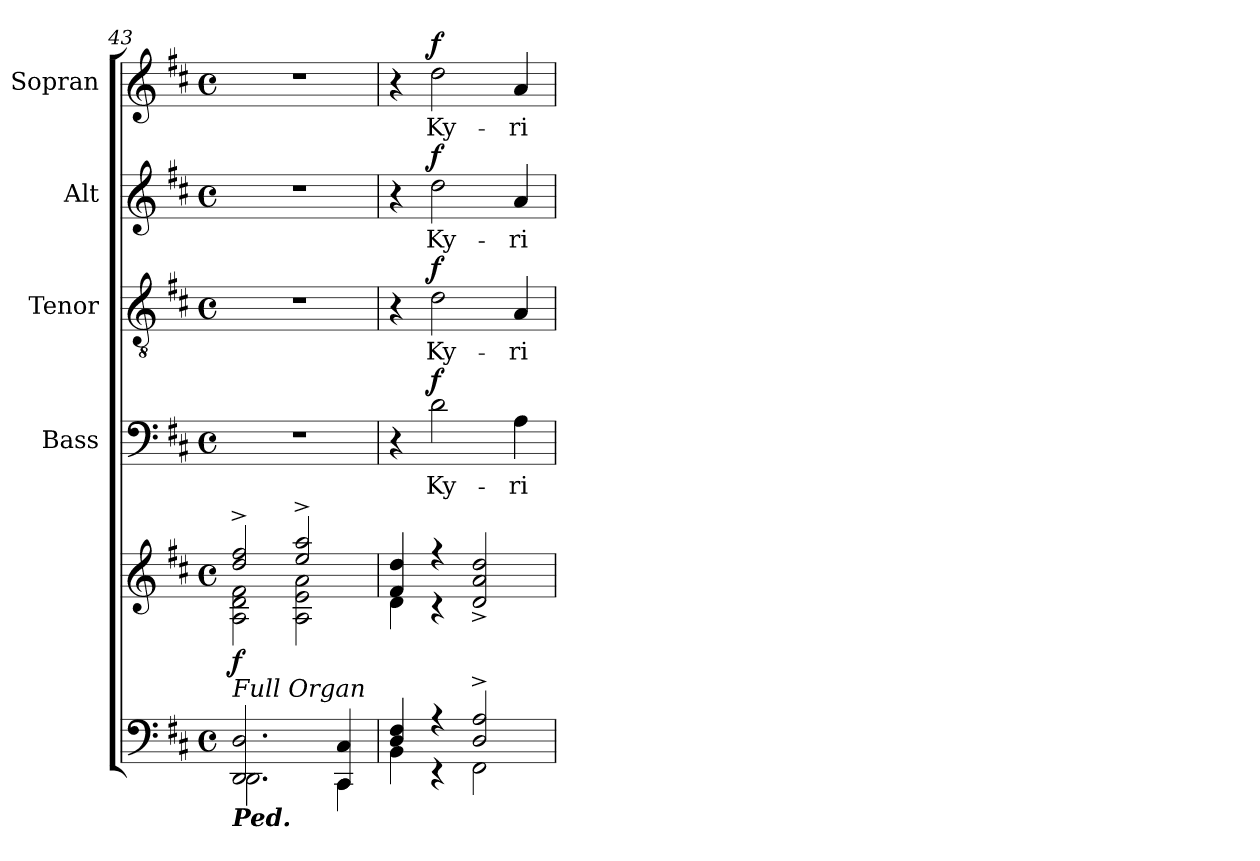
**kern	**kern	**dynam	**kern	**text	**dynam	**kern	**text	**dynam	**kern	**text	**dynam	**kern	**text	**dynam
*part5	*part5	*part5	*part4	*part4	*part4	*part3	*part3	*part3	*part2	*part2	*part2	*part1	*part1	*part1
*staff6	*staff5	*staff5/6	*staff4	*staff4	*staff4	*staff3	*staff3	*staff3	*staff2	*staff2	*staff2	*staff1	*staff1	*staff1
*	*	*	*I"Bass	*	*	*I"Tenor	*	*	*I"Alt	*	*	*I"Sopran	*	*
*	*	*	*I'B.	*	*	*I'T.	*	*	*I'A.	*	*	*I'S.	*	*
*clefF4	*clefG2	*	*clefF4	*	*	*clefGv2	*	*	*clefG2	*	*	*clefG2	*	*
*k[f#c#]	*k[f#c#]	*	*k[f#c#]	*	*	*k[f#c#]	*	*	*k[f#c#]	*	*	*k[f#c#]	*	*
*D:	*D:	*	*D:	*	*	*D:	*	*	*D:	*	*	*D:	*	*
*M4/4	*M4/4	*	*M4/4	*	*	*M4/4	*	*	*M4/4	*	*	*M4/4	*	*
*met(c)	*met(c)	*	*met(c)	*	*	*met(c)	*	*	*met(c)	*	*	*met(c)	*	*
=43	=43	=43	=43	=43	=43	=43	=43	=43	=43	=43	=43	=43	=43	=43
*^	*^	*	*	*	*	*	*	*	*	*	*	*	*	*
!	!	!LO:TX:b:i:t=Full Organ	!	!	!	!	!	!	!	!	!	!	!	!	!	!
!LO:TX:b:Bi:t=Ped.	!	!	!	!	!	!	!	!	!	!	!	!	!	!	!	!
!	!	!	!	!LO:DY:b	!	!	!	!	!	!	!	!	!	!	!	!
2.DD/ 2.D/	2.DD\	2dd/^> 2ff#/^>	2A\ 2d\ 2f#\	f	1r	.	.	1r	.	.	1r	.	.	1r	.	.
.	.	2ee/^> 2aa/^>	2A\ 2e\ 2a\	.	.	.	.	.	.	.	.	.	.	.	.	.
4CC#/ 4C#/	4CC#\	.	.	.	.	.	.	.	.	.	.	.	.	.	.	.
=44	=44	=44	=44	=44	=44	=44	=44	=44	=44	=44	=44	=44	=44	=44	=44	=44
4D/ 4F#/	4BB\	4f#/ 4dd/	4d\	.	4r	.	.	4r	.	.	4r	.	.	4r	.	.
!	!	!	!	!	!	!LO:LY:b	!LO:DY:a	!	!LO:LY:b	!LO:DY:a	!	!LO:LY:b	!LO:DY:a	!	!LO:LY:b	!LO:DY:a
4r	4r	4r	4r	.	2d\	Ky-	f	2d\	Ky-	f	2dd\	Ky-	f	2dd\	Ky-	f
2D/^< 2A/^<	2FF#\	2d/^< 2a/^< 2dd/^<	2ryy	.	.	.	.	.	.	.	.	.	.	.	.	.
!	!	!	!	!	!	!LO:LY:b	!	!	!LO:LY:b	!	!	!LO:LY:b	!	!	!LO:LY:b	!
.	.	.	.	.	4A\	-ri-	.	4A/	-ri-	.	4a/	-ri-	.	4a/	-ri-	.
*v	*v	*	*	*	*	*	*	*	*	*	*	*	*	*	*	*
*	*v	*v	*	*	*	*	*	*	*	*	*	*	*	*	*
=	=	=	=	=	=	=	=	=	=	=	=	=	=	=
*-	*-	*-	*-	*-	*-	*-	*-	*-	*-	*-	*-	*-	*-	*-
